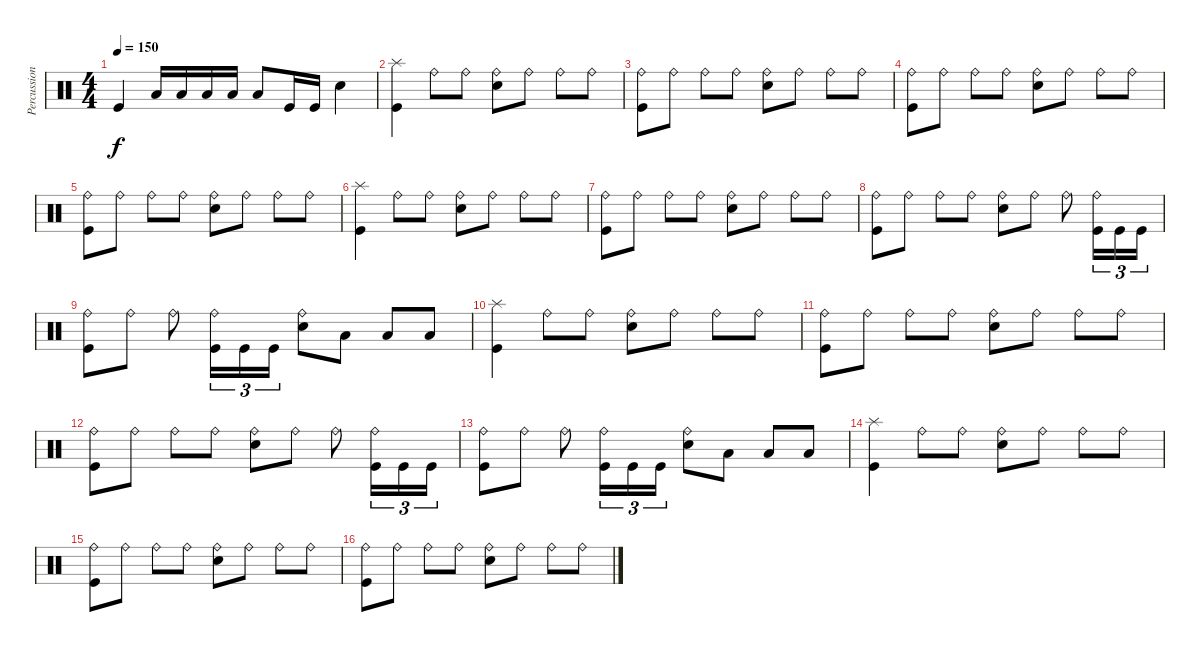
\track ("Percussions" "Percussion") {instrument percussion}
\staff {score}
\articulation defaults
\ts (4 4)
\tempo 150
\clef neutral
\ks c "Kick (hit)".4{dy f} "Low Floor Tom (hit)".16 "Low Floor Tom (hit)".16 "Low Floor Tom (hit)".16 "Low Floor Tom (hit)".16 "Low Floor Tom (hit)".8 "Kick (hit)".16 "Kick (hit)".16 "Electric Snare (hit)".4
|
("Kick (hit)" "Splash (hit)").4 "Ride (bell)".8 "Ride (bell)".8 ("Electric Snare (hit)" "Ride (bell)").8 "Ride (bell)".8 "Ride (bell)".8 "Ride (bell)".8 |
("Kick (hit)" "Ride (bell)").8 "Ride (bell)".8 "Ride (bell)".8 "Ride (bell)".8 ("Electric Snare (hit)" "Ride (bell)").8 "Ride (bell)".8 "Ride (bell)".8 "Ride (bell)".8 |
("Kick (hit)" "Ride (bell)").8 "Ride (bell)".8 "Ride (bell)".8 "Ride (bell)".8 ("Electric Snare (hit)" "Ride (bell)").8 "Ride (bell)".8 "Ride (bell)".8 "Ride (bell)".8 |
("Kick (hit)" "Ride (bell)").8 "Ride (bell)".8 "Ride (bell)".8 "Ride (bell)".8 ("Electric Snare (hit)" "Ride (bell)").8 "Ride (bell)".8 "Ride (bell)".8 "Ride (bell)".8 |
("Kick (hit)" "Splash (hit)").4 "Ride (bell)".8 "Ride (bell)".8 ("Electric Snare (hit)" "Ride (bell)").8 "Ride (bell)".8 "Ride (bell)".8 "Ride (bell)".8 |
("Kick (hit)" "Ride (bell)").8 "Ride (bell)".8 "Ride (bell)".8 "Ride (bell)".8 ("Electric Snare (hit)" "Ride (bell)").8 "Ride (bell)".8 "Ride (bell)".8 "Ride (bell)".8 |
("Kick (hit)" "Ride (bell)").8 "Ride (bell)".8 "Ride (bell)".8 "Ride (bell)".8 ("Electric Snare (hit)" "Ride (bell)").8 "Ride (bell)".8 "Ride (bell)".8 ("Kick (hit)" "Ride (bell)").16{tu (3 2)} "Kick (hit)".16{tu (3 2)} "Kick (hit)".16{tu (3 2)} |
("Kick (hit)" "Ride (bell)").8 "Ride (bell)".8 "Ride (bell)".8 ("Kick (hit)" "Ride (bell)").16{tu (3 2)} "Kick (hit)".16{tu (3 2)} "Kick (hit)".16{tu (3 2)} ("Electric Snare (hit)" "Ride (bell)").8 "Low Floor Tom (hit)".8 "Low Floor Tom (hit)".8 "Low Floor Tom (hit)".8 |
("Kick (hit)" "Splash (hit)").4 "Ride (bell)".8 "Ride (bell)".8 ("Electric Snare (hit)" "Ride (bell)").8 "Ride (bell)".8 "Ride (bell)".8 "Ride (bell)".8 |
("Kick (hit)" "Ride (bell)").8 "Ride (bell)".8 "Ride (bell)".8 "Ride (bell)".8 ("Electric Snare (hit)" "Ride (bell)").8 "Ride (bell)".8 "Ride (bell)".8 "Ride (bell)".8 |
("Kick (hit)" "Ride (bell)").8 "Ride (bell)".8 "Ride (bell)".8 "Ride (bell)".8 ("Electric Snare (hit)" "Ride (bell)").8 "Ride (bell)".8 "Ride (bell)".8 ("Kick (hit)" "Ride (bell)").16{tu (3 2)} "Kick (hit)".16{tu (3 2)} "Kick (hit)".16{tu (3 2)} |
("Kick (hit)" "Ride (bell)").8 "Ride (bell)".8 "Ride (bell)".8 ("Kick (hit)" "Ride (bell)").16{tu (3 2)} "Kick (hit)".16{tu (3 2)} "Kick (hit)".16{tu (3 2)} ("Electric Snare (hit)" "Ride (bell)").8 "Low Floor Tom (hit)".8 "Low Floor Tom (hit)".8 "Low Floor Tom (hit)".8 |
("Kick (hit)" "Splash (hit)").4 "Ride (bell)".8 "Ride (bell)".8 ("Electric Snare (hit)" "Ride (bell)").8 "Ride (bell)".8 "Ride (bell)".8 "Ride (bell)".8 |
("Kick (hit)" "Ride (bell)").8 "Ride (bell)".8 "Ride (bell)".8 "Ride (bell)".8 ("Electric Snare (hit)" "Ride (bell)").8 "Ride (bell)".8 "Ride (bell)".8 "Ride (bell)".8 |
("Kick (hit)" "Ride (bell)").8 "Ride (bell)".8 "Ride (bell)".8 "Ride (bell)".8 ("Electric Snare (hit)" "Ride (bell)").8 "Ride (bell)".8 "Ride (bell)".8 "Ride (bell)".8
